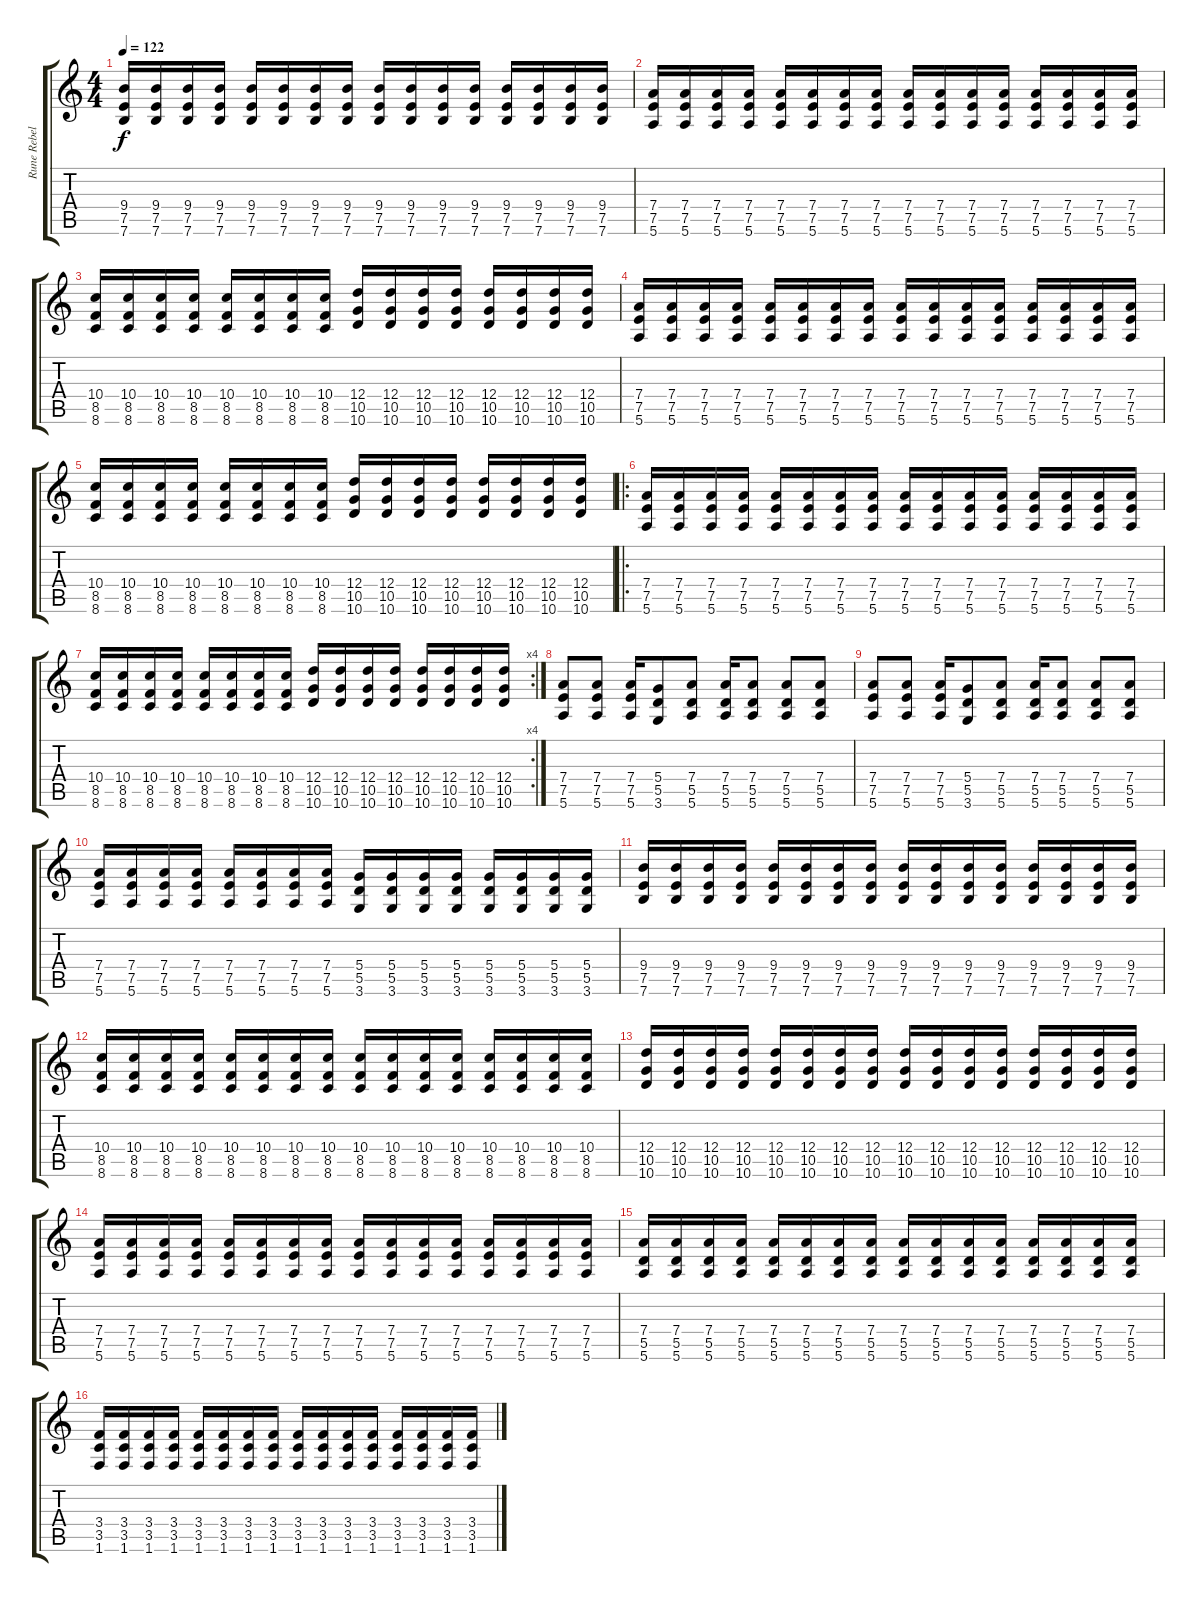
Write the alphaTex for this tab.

\track ("Rune Rebellion" "Rune Rebel") {instrument overdrivenguitar}
\staff {score tabs}
\tuning (E4 B3 G3 D3 A2 E2) {hide}
\ts (4 4)
\tempo 122
\clef g2
\ks c
(9.4 7.5 7.6).16{dy f} (9.4 7.5 7.6).16 (9.4 7.5 7.6).16 (9.4 7.5 7.6).16 (9.4 7.5 7.6).16 (9.4 7.5 7.6).16 (9.4 7.5 7.6).16 (9.4 7.5 7.6).16 (9.4 7.5 7.6).16 (9.4 7.5 7.6).16 (9.4 7.5 7.6).16 (9.4 7.5 7.6).16 (9.4 7.5 7.6).16 (9.4 7.5 7.6).16 (9.4 7.5 7.6).16 (9.4 7.5 7.6).16 |
(7.4 7.5 5.6).16 (7.4 7.5 5.6).16 (7.4 7.5 5.6).16 (7.4 7.5 5.6).16 (7.4 7.5 5.6).16 (7.4 7.5 5.6).16 (7.4 7.5 5.6).16 (7.4 7.5 5.6).16 (7.4 7.5 5.6).16 (7.4 7.5 5.6).16 (7.4 7.5 5.6).16 (7.4 7.5 5.6).16 (7.4 7.5 5.6).16 (7.4 7.5 5.6).16 (7.4 7.5 5.6).16 (7.4 7.5 5.6).16 |
(10.4 8.5 8.6).16 (10.4 8.5 8.6).16 (10.4 8.5 8.6).16 (10.4 8.5 8.6).16 (10.4 8.5 8.6).16 (10.4 8.5 8.6).16 (10.4 8.5 8.6).16 (10.4 8.5 8.6).16 (12.4 10.5 10.6).16 (12.4 10.5 10.6).16 (12.4 10.5 10.6).16 (12.4 10.5 10.6).16 (12.4 10.5 10.6).16 (12.4 10.5 10.6).16 (12.4 10.5 10.6).16 (12.4 10.5 10.6).16 |
(7.4 7.5 5.6).16 (7.4 7.5 5.6).16 (7.4 7.5 5.6).16 (7.4 7.5 5.6).16 (7.4 7.5 5.6).16 (7.4 7.5 5.6).16 (7.4 7.5 5.6).16 (7.4 7.5 5.6).16 (7.4 7.5 5.6).16 (7.4 7.5 5.6).16 (7.4 7.5 5.6).16 (7.4 7.5 5.6).16 (7.4 7.5 5.6).16 (7.4 7.5 5.6).16 (7.4 7.5 5.6).16 (7.4 7.5 5.6).16 |
(10.4 8.5 8.6).16 (10.4 8.5 8.6).16 (10.4 8.5 8.6).16 (10.4 8.5 8.6).16 (10.4 8.5 8.6).16 (10.4 8.5 8.6).16 (10.4 8.5 8.6).16 (10.4 8.5 8.6).16 (12.4 10.5 10.6).16 (12.4 10.5 10.6).16 (12.4 10.5 10.6).16 (12.4 10.5 10.6).16 (12.4 10.5 10.6).16 (12.4 10.5 10.6).16 (12.4 10.5 10.6).16 (12.4 10.5 10.6).16 |
\ro
(7.4 7.5 5.6).16 (7.4 7.5 5.6).16 (7.4 7.5 5.6).16 (7.4 7.5 5.6).16 (7.4 7.5 5.6).16 (7.4 7.5 5.6).16 (7.4 7.5 5.6).16 (7.4 7.5 5.6).16 (7.4 7.5 5.6).16 (7.4 7.5 5.6).16 (7.4 7.5 5.6).16 (7.4 7.5 5.6).16 (7.4 7.5 5.6).16 (7.4 7.5 5.6).16 (7.4 7.5 5.6).16 (7.4 7.5 5.6).16 |
\rc 4
(10.4 8.5 8.6).16 (10.4 8.5 8.6).16 (10.4 8.5 8.6).16 (10.4 8.5 8.6).16 (10.4 8.5 8.6).16 (10.4 8.5 8.6).16 (10.4 8.5 8.6).16 (10.4 8.5 8.6).16 (12.4 10.5 10.6).16 (12.4 10.5 10.6).16 (12.4 10.5 10.6).16 (12.4 10.5 10.6).16 (12.4 10.5 10.6).16 (12.4 10.5 10.6).16 (12.4 10.5 10.6).16 (12.4 10.5 10.6).16 |
(7.4 7.5 5.6).8 (7.4 7.5 5.6).8 (7.4 7.5 5.6).16 (5.4 5.5 3.6).8 (7.4 5.5 5.6).8 (7.4 5.5 5.6).16 (7.4 5.5 5.6).8 (7.4 5.5 5.6).8 (7.4 5.5 5.6).8 |
(7.4 7.5 5.6).8 (7.4 7.5 5.6).8 (7.4 7.5 5.6).16 (5.4 5.5 3.6).8 (7.4 5.5 5.6).8 (7.4 5.5 5.6).16 (7.4 5.5 5.6).8 (7.4 5.5 5.6).8 (7.4 5.5 5.6).8 |
(7.4 7.5 5.6).16 (7.4 7.5 5.6).16 (7.4 7.5 5.6).16 (7.4 7.5 5.6).16 (7.4 7.5 5.6).16 (7.4 7.5 5.6).16 (7.4 7.5 5.6).16 (7.4 7.5 5.6).16 (5.4 5.5 3.6).16 (5.4 5.5 3.6).16 (5.4 5.5 3.6).16 (5.4 5.5 3.6).16 (5.4 5.5 3.6).16 (5.4 5.5 3.6).16 (5.4 5.5 3.6).16 (5.4 5.5 3.6).16 |
(9.4 7.5 7.6).16 (9.4 7.5 7.6).16 (9.4 7.5 7.6).16 (9.4 7.5 7.6).16 (9.4 7.5 7.6).16 (9.4 7.5 7.6).16 (9.4 7.5 7.6).16 (9.4 7.5 7.6).16 (9.4 7.5 7.6).16 (9.4 7.5 7.6).16 (9.4 7.5 7.6).16 (9.4 7.5 7.6).16 (9.4 7.5 7.6).16 (9.4 7.5 7.6).16 (9.4 7.5 7.6).16 (9.4 7.5 7.6).16 |
(10.4 8.5 8.6).16 (10.4 8.5 8.6).16 (10.4 8.5 8.6).16 (10.4 8.5 8.6).16 (10.4 8.5 8.6).16 (10.4 8.5 8.6).16 (10.4 8.5 8.6).16 (10.4 8.5 8.6).16 (10.4 8.5 8.6).16 (10.4 8.5 8.6).16 (10.4 8.5 8.6).16 (10.4 8.5 8.6).16 (10.4 8.5 8.6).16 (10.4 8.5 8.6).16 (10.4 8.5 8.6).16 (10.4 8.5 8.6).16 |
(12.4 10.5 10.6).16 (12.4 10.5 10.6).16 (12.4 10.5 10.6).16 (12.4 10.5 10.6).16 (12.4 10.5 10.6).16 (12.4 10.5 10.6).16 (12.4 10.5 10.6).16 (12.4 10.5 10.6).16 (12.4 10.5 10.6).16 (12.4 10.5 10.6).16 (12.4 10.5 10.6).16 (12.4 10.5 10.6).16 (12.4 10.5 10.6).16 (12.4 10.5 10.6).16 (12.4 10.5 10.6).16 (12.4 10.5 10.6).16 |
(7.4 7.5 5.6).16 (7.4 7.5 5.6).16 (7.4 7.5 5.6).16 (7.4 7.5 5.6).16 (7.4 7.5 5.6).16 (7.4 7.5 5.6).16 (7.4 7.5 5.6).16 (7.4 7.5 5.6).16 (7.4 7.5 5.6).16 (7.4 7.5 5.6).16 (7.4 7.5 5.6).16 (7.4 7.5 5.6).16 (7.4 7.5 5.6).16 (7.4 7.5 5.6).16 (7.4 7.5 5.6).16 (7.4 7.5 5.6).16 |
(7.4 5.5 5.6).16 (7.4 5.5 5.6).16 (7.4 5.5 5.6).16 (7.4 5.5 5.6).16 (7.4 5.5 5.6).16 (7.4 5.5 5.6).16 (7.4 5.5 5.6).16 (7.4 5.5 5.6).16 (7.4 5.5 5.6).16 (7.4 5.5 5.6).16 (7.4 5.5 5.6).16 (7.4 5.5 5.6).16 (7.4 5.5 5.6).16 (7.4 5.5 5.6).16 (7.4 5.5 5.6).16 (7.4 5.5 5.6).16 |
(3.4 3.5 1.6).16 (3.4 3.5 1.6).16 (3.4 3.5 1.6).16 (3.4 3.5 1.6).16 (3.4 3.5 1.6).16 (3.4 3.5 1.6).16 (3.4 3.5 1.6).16 (3.4 3.5 1.6).16 (3.4 3.5 1.6).16 (3.4 3.5 1.6).16 (3.4 3.5 1.6).16 (3.4 3.5 1.6).16 (3.4 3.5 1.6).16 (3.4 3.5 1.6).16 (3.4 3.5 1.6).16 (3.4 3.5 1.6).16
